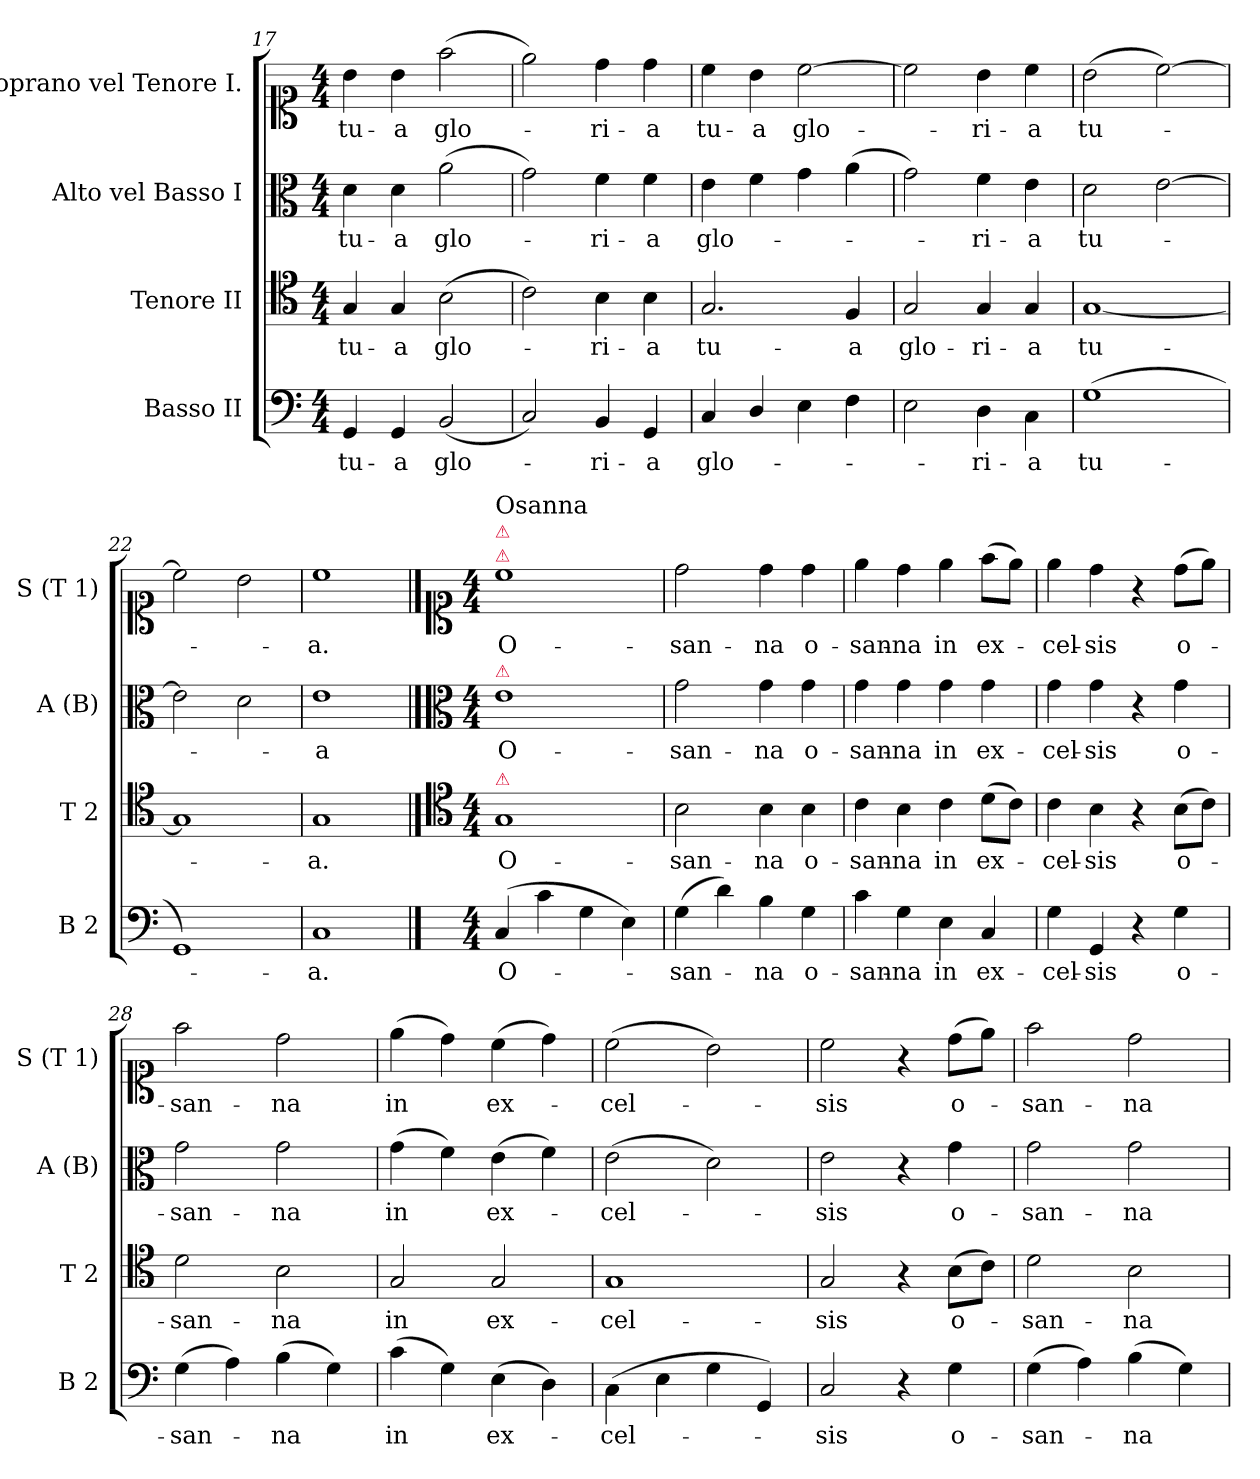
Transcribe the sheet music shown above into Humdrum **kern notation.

**kern	**text	**kern	**text	**kern	**text	**kern	**text
*part4	*part4	*part3	*part3	*part2	*part2	*part1	*part1
*staff4	*staff4	*staff3	*staff3	*staff2	*staff2	*staff1	*staff1
*I"Basso II	*	*I"Tenore II	*	*I"Alto vel Basso I	*	*I"Soprano vel Tenore I.	*
*I'B 2	*	*I'T 2	*	*I'A (B)	*	*I'S (T 1)	*
*clefF4	*	*clefC4	*	*clefC3	*	*clefC1	*
*k[]	*	*k[]	*	*k[]	*	*k[]	*
*C:	*	*C:	*	*C:	*	*C:	*
*M4/4	*	*M4/4	*	*M4/4	*	*M4/4	*
=17	=17	=17	=17	=17	=17	=17	=17
4GG/	tu-	4G/	tu-	4d\	tu-	4b\	tu-
4GG/	-a	4G/	-a	4d\	-a	4b\	-a
(<2BB/	glo-	(>2B\	glo-	(>2a\	glo-	(>2ff\	glo-
=18	=18	=18	=18	=18	=18	=18	=18
2C/)	.	2c\)	.	2g\)	.	2ee\)	.
4BB/	-ri-	4B\	-ri-	4f\	-ri-	4dd\	-ri-
4GG/	-a	4B\	-a	4f\	-a	4dd\	-a
=19	=19	=19	=19	=19	=19	=19	=19
4C/	glo-	2.G/	tu-	4e\	glo-	4cc\	tu-
4D/	.	.	.	4f\	.	4b\	-a
4E\	.	.	.	4g\	.	[2cc\	glo-
4F\	.	4F/	-a	(>4a\	.	.	.
=20	=20	=20	=20	=20	=20	=20	=20
2E\	.	2G/	glo-	2g\)	.	2cc\]	.
4D\	-ri-	4G/	-ri-	4f\	-ri-	4b\	-ri-
4C\	-a	4G/	-a	4e\	-a	4cc\	-a
=21	=21	=21	=21	=21	=21	=21	=21
(>1G	tu-	[1G	tu-	2d\	tu-	(>2b\	tu-
.	.	.	.	[2e\	.	[2cc\)	.
=22	=22	=22	=22	=22	=22	=22	=22
1GG)	.	1G]	.	2e\]	.	2cc\]	.
.	.	.	.	2d\	.	2b\	.
=23	=23	=23	=23	=23	=23	=23	=23
1C	-a.	1G	-a.	1e	-a	1cc	-a.
==24	==24	==24	==24	==24	==24	==24	==24
*	*	*clefC4	*	*clefC3	*	*clefC1	*
*M4/4	*	*M4/4	*	*M4/4	*	*M4/4	*
!	!	!	!	!	!	!LO:TX:a:color=crimson:t=⚠	!
!	!	!	!	!	!	!LO:TX:a:color=crimson:t=⚠	!
!	!	!	!	!	!	!LO:TX:a:t=Osanna	!
!	!	!	!	!LO:TX:a:color=crimson:t=⚠	!	!	!
!	!	!LO:TX:a:color=crimson:t=⚠	!	!	!	!	!
(>4C/	O-	1G	O-	1e	O-	1cc	O-
4c\	.	.	.	.	.	.	.
4G\	.	.	.	.	.	.	.
4E\)	.	.	.	.	.	.	.
=25	=25	=25	=25	=25	=25	=25	=25
(>4G\	-san-	2B\	-san-	2g\	-san-	2dd\	-san-
4d\)	.	.	.	.	.	.	.
4B\	-na	4B\	-na	4g\	-na	4dd\	-na
4G\	o-	4B\	o-	4g\	o-	4dd\	o-
=26	=26	=26	=26	=26	=26	=26	=26
4c\	-san-	4c\	-san-	4g\	-san-	4ee\	-san-
4G\	-na	4B\	-na	4g\	-na	4dd\	-na
4E\	in	4c\	in	4g\	in	4ee\	in
4C/	ex-	(>8d\L	ex-	4g\	ex-	(>8ff\L	ex-
.	.	8c\J)	.	.	.	8ee\J)	.
=27	=27	=27	=27	=27	=27	=27	=27
4G\	-cel-	4c\	-cel-	4g\	-cel-	4ee\	-cel-
4GG/	-sis	4B\	-sis	4g\	-sis	4dd\	-sis
4r	.	4r	.	4r	.	4r	.
4G\	o-	(>8B\L	o-	4g\	o-	(>8dd\L	o-
.	.	8c\J)	.	.	.	8ee\J)	.
=28	=28	=28	=28	=28	=28	=28	=28
(>4G\	-san-	2d\	-san-	2g\	-san-	2ff\	-san-
4A\)	.	.	.	.	.	.	.
(>4B\	-na	2B\	-na	2g\	-na	2dd\	-na
4G\)	.	.	.	.	.	.	.
=29	=29	=29	=29	=29	=29	=29	=29
(>4c\	in	2G/	in	(>4g\	in	(>4ee\	in
4G\)	.	.	.	4f\)	.	4dd\)	.
(>4E\	ex-	2G/	ex-	(>4e\	ex-	(>4cc\	ex-
4D\)	.	.	.	4f\)	.	4dd\)	.
=30	=30	=30	=30	=30	=30	=30	=30
(>4C\	-cel-	1G	-cel-	(>2e\	-cel-	(>2cc\	-cel-
4E\	.	.	.	.	.	.	.
4G\	.	.	.	2d\)	.	2b\)	.
4GG/)	.	.	.	.	.	.	.
=31	=31	=31	=31	=31	=31	=31	=31
2C/	-sis	2G/	-sis	2e\	-sis	2cc\	-sis
4r	.	4r	.	4r	.	4r	.
4G\	o-	(>8B\L	o-	4g\	o-	(>8dd\L	o-
.	.	8c\J)	.	.	.	8ee\J)	.
=32	=32	=32	=32	=32	=32	=32	=32
(>4G\	-san-	2d\	-san-	2g\	-san-	2ff\	-san-
4A\)	.	.	.	.	.	.	.
(>4B\	-na	2B\	-na	2g\	-na	2dd\	-na
4G\)	.	.	.	.	.	.	.
=	=	=	=	=	=	=	=
*-	*-	*-	*-	*-	*-	*-	*-
